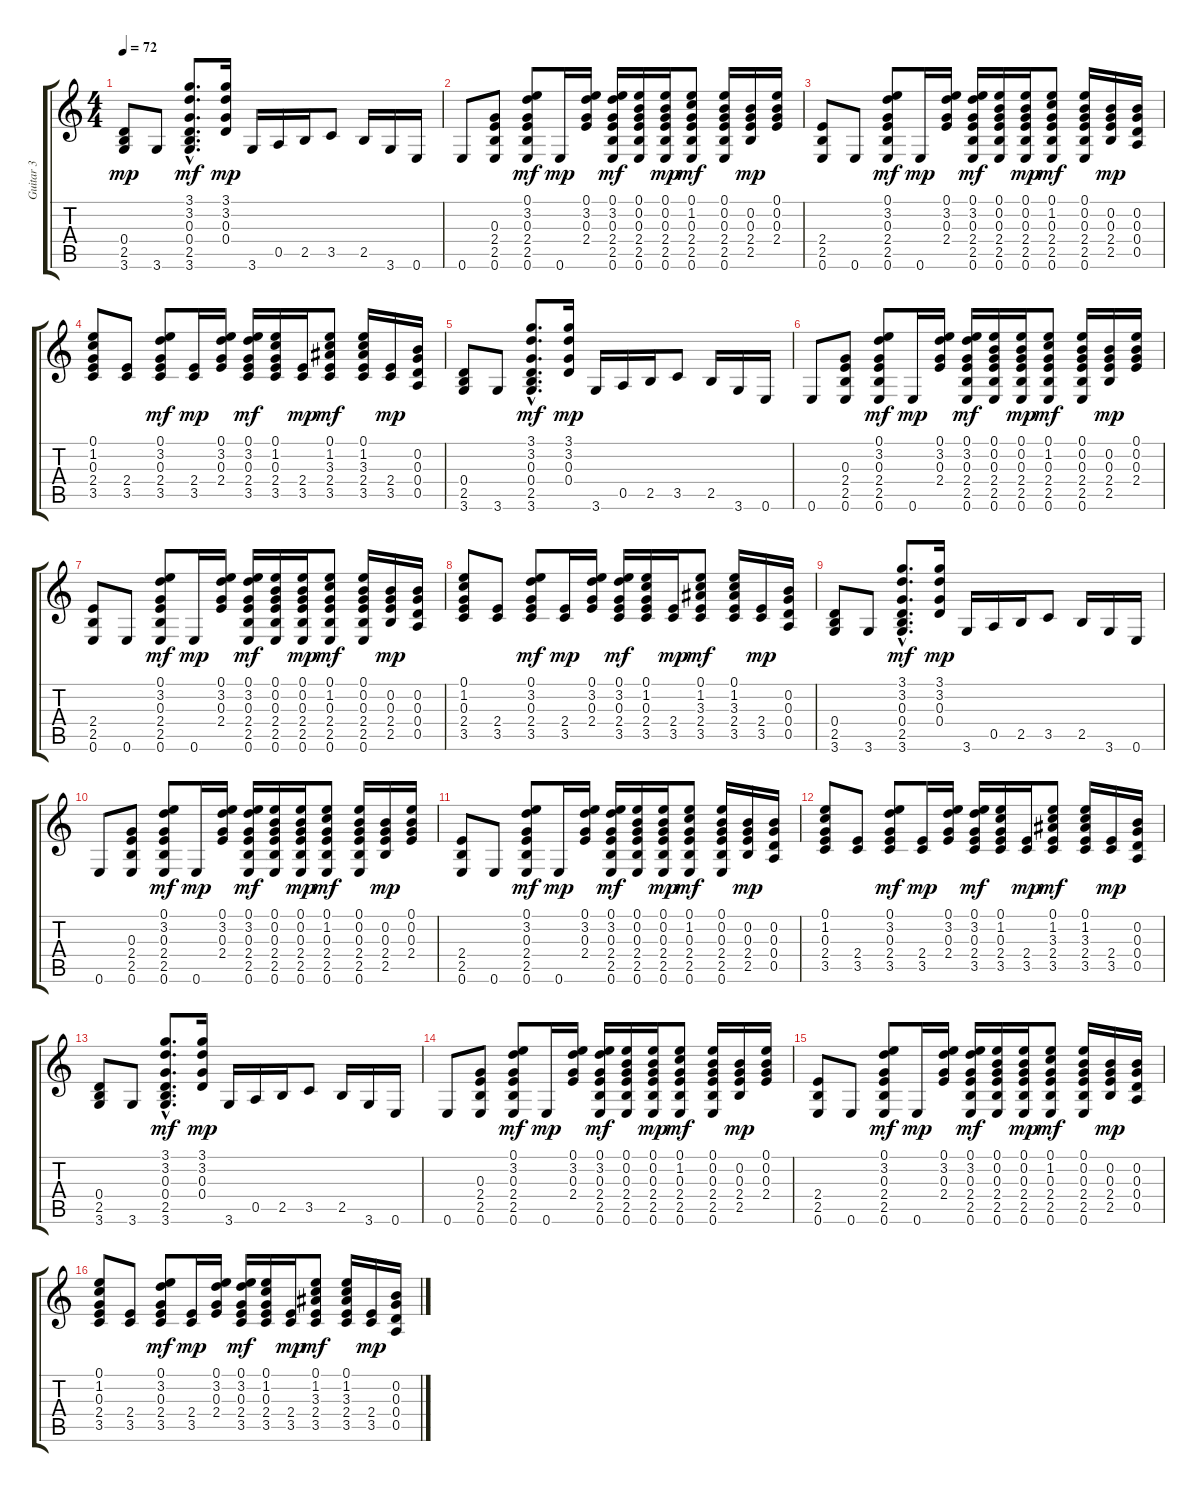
\track ("Guitar 3" "Guitar 3") {instrument electricguitarjazz}
\staff {score tabs}
\tuning (E4 B3 G3 D3 A2 E2) {hide}
\ts (4 4)
\tempo 72
\clef g2
\ks c
(0.4 2.5 3.6).8{dy mp} 3.6.8 (3.1{hac} 3.2{hac} 0.3{hac} 0.4{hac} 2.5{hac} 3.6{hac}).8{d dy mf} (3.1 3.2 0.3 0.4).16{dy mp} 3.6.16 0.5.16 2.5.16 3.5.8 2.5.16 3.6.16 0.6.16 |
0.6.8 (0.3 2.4 2.5 0.6).8 (0.1 3.2 0.3 2.4 2.5 0.6).8{dy mf} 0.6.16{dy mp} (0.1 3.2 0.3 2.4).16 (0.1 3.2 0.3 2.4 2.5 0.6).16{dy mf} (0.1 0.2 0.3 2.4 2.5 0.6).16 (0.1 0.2 0.3 2.4 2.5 0.6).16{dy mp} (0.1 1.2 0.3 2.4 2.5 0.6).8{dy mf} (0.1 0.2 0.3 2.4 2.5 0.6).16 (0.2 0.3 2.4 2.5).16{dy mp} (0.1 0.2 0.3 2.4).16 |
(2.4 2.5 0.6).8 0.6.8 (0.1 3.2 0.3 2.4 2.5 0.6).8{dy mf} 0.6.16{dy mp} (0.1 3.2 0.3 2.4).16 (0.1 3.2 0.3 2.4 2.5 0.6).16{dy mf} (0.1 0.2 0.3 2.4 2.5 0.6).16 (0.1 0.2 0.3 2.4 2.5 0.6).16{dy mp} (0.1 1.2 0.3 2.4 2.5 0.6).8{dy mf} (0.1 0.2 0.3 2.4 2.5 0.6).16 (0.2 0.3 2.4 2.5).16{dy mp} (0.2 0.3 0.4 0.5).16 |
(0.1 1.2 0.3 2.4 3.5).8 (2.4 3.5).8 (0.1 3.2 0.3 2.4 3.5).8{dy mf} (2.4 3.5).16{dy mp} (0.1 3.2 0.3 2.4).16 (0.1 3.2 0.3 2.4 3.5).16{dy mf} (0.1 1.2 0.3 2.4 3.5).16 (2.4 3.5).16{dy mp} (0.1 1.2 3.3 2.4 3.5).8{dy mf} (0.1 1.2 3.3 2.4 3.5).16 (2.4 3.5).16{dy mp} (0.2 0.3 0.4 0.5).16 |
(0.4 2.5 3.6).8 3.6.8 (3.1{hac} 3.2{hac} 0.3{hac} 0.4{hac} 2.5{hac} 3.6{hac}).8{d dy mf} (3.1 3.2 0.3 0.4).16{dy mp} 3.6.16 0.5.16 2.5.16 3.5.8 2.5.16 3.6.16 0.6.16 |
0.6.8 (0.3 2.4 2.5 0.6).8 (0.1 3.2 0.3 2.4 2.5 0.6).8{dy mf} 0.6.16{dy mp} (0.1 3.2 0.3 2.4).16 (0.1 3.2 0.3 2.4 2.5 0.6).16{dy mf} (0.1 0.2 0.3 2.4 2.5 0.6).16 (0.1 0.2 0.3 2.4 2.5 0.6).16{dy mp} (0.1 1.2 0.3 2.4 2.5 0.6).8{dy mf} (0.1 0.2 0.3 2.4 2.5 0.6).16 (0.2 0.3 2.4 2.5).16{dy mp} (0.1 0.2 0.3 2.4).16 |
(2.4 2.5 0.6).8 0.6.8 (0.1 3.2 0.3 2.4 2.5 0.6).8{dy mf} 0.6.16{dy mp} (0.1 3.2 0.3 2.4).16 (0.1 3.2 0.3 2.4 2.5 0.6).16{dy mf} (0.1 0.2 0.3 2.4 2.5 0.6).16 (0.1 0.2 0.3 2.4 2.5 0.6).16{dy mp} (0.1 1.2 0.3 2.4 2.5 0.6).8{dy mf} (0.1 0.2 0.3 2.4 2.5 0.6).16 (0.2 0.3 2.4 2.5).16{dy mp} (0.2 0.3 0.4 0.5).16 |
(0.1 1.2 0.3 2.4 3.5).8 (2.4 3.5).8 (0.1 3.2 0.3 2.4 3.5).8{dy mf} (2.4 3.5).16{dy mp} (0.1 3.2 0.3 2.4).16 (0.1 3.2 0.3 2.4 3.5).16{dy mf} (0.1 1.2 0.3 2.4 3.5).16 (2.4 3.5).16{dy mp} (0.1 1.2 3.3 2.4 3.5).8{dy mf} (0.1 1.2 3.3 2.4 3.5).16 (2.4 3.5).16{dy mp} (0.2 0.3 0.4 0.5).16 |
(0.4 2.5 3.6).8 3.6.8 (3.1{hac} 3.2{hac} 0.3{hac} 0.4{hac} 2.5{hac} 3.6{hac}).8{d dy mf} (3.1 3.2 0.3 0.4).16{dy mp} 3.6.16 0.5.16 2.5.16 3.5.8 2.5.16 3.6.16 0.6.16 |
0.6.8 (0.3 2.4 2.5 0.6).8 (0.1 3.2 0.3 2.4 2.5 0.6).8{dy mf} 0.6.16{dy mp} (0.1 3.2 0.3 2.4).16 (0.1 3.2 0.3 2.4 2.5 0.6).16{dy mf} (0.1 0.2 0.3 2.4 2.5 0.6).16 (0.1 0.2 0.3 2.4 2.5 0.6).16{dy mp} (0.1 1.2 0.3 2.4 2.5 0.6).8{dy mf} (0.1 0.2 0.3 2.4 2.5 0.6).16 (0.2 0.3 2.4 2.5).16{dy mp} (0.1 0.2 0.3 2.4).16 |
(2.4 2.5 0.6).8 0.6.8 (0.1 3.2 0.3 2.4 2.5 0.6).8{dy mf} 0.6.16{dy mp} (0.1 3.2 0.3 2.4).16 (0.1 3.2 0.3 2.4 2.5 0.6).16{dy mf} (0.1 0.2 0.3 2.4 2.5 0.6).16 (0.1 0.2 0.3 2.4 2.5 0.6).16{dy mp} (0.1 1.2 0.3 2.4 2.5 0.6).8{dy mf} (0.1 0.2 0.3 2.4 2.5 0.6).16 (0.2 0.3 2.4 2.5).16{dy mp} (0.2 0.3 0.4 0.5).16 |
(0.1 1.2 0.3 2.4 3.5).8 (2.4 3.5).8 (0.1 3.2 0.3 2.4 3.5).8{dy mf} (2.4 3.5).16{dy mp} (0.1 3.2 0.3 2.4).16 (0.1 3.2 0.3 2.4 3.5).16{dy mf} (0.1 1.2 0.3 2.4 3.5).16 (2.4 3.5).16{dy mp} (0.1 1.2 3.3 2.4 3.5).8{dy mf} (0.1 1.2 3.3 2.4 3.5).16 (2.4 3.5).16{dy mp} (0.2 0.3 0.4 0.5).16 |
(0.4 2.5 3.6).8 3.6.8 (3.1{hac} 3.2{hac} 0.3{hac} 0.4{hac} 2.5{hac} 3.6{hac}).8{d dy mf} (3.1 3.2 0.3 0.4).16{dy mp} 3.6.16 0.5.16 2.5.16 3.5.8 2.5.16 3.6.16 0.6.16 |
0.6.8 (0.3 2.4 2.5 0.6).8 (0.1 3.2 0.3 2.4 2.5 0.6).8{dy mf} 0.6.16{dy mp} (0.1 3.2 0.3 2.4).16 (0.1 3.2 0.3 2.4 2.5 0.6).16{dy mf} (0.1 0.2 0.3 2.4 2.5 0.6).16 (0.1 0.2 0.3 2.4 2.5 0.6).16{dy mp} (0.1 1.2 0.3 2.4 2.5 0.6).8{dy mf} (0.1 0.2 0.3 2.4 2.5 0.6).16 (0.2 0.3 2.4 2.5).16{dy mp} (0.1 0.2 0.3 2.4).16 |
(2.4 2.5 0.6).8 0.6.8 (0.1 3.2 0.3 2.4 2.5 0.6).8{dy mf} 0.6.16{dy mp} (0.1 3.2 0.3 2.4).16 (0.1 3.2 0.3 2.4 2.5 0.6).16{dy mf} (0.1 0.2 0.3 2.4 2.5 0.6).16 (0.1 0.2 0.3 2.4 2.5 0.6).16{dy mp} (0.1 1.2 0.3 2.4 2.5 0.6).8{dy mf} (0.1 0.2 0.3 2.4 2.5 0.6).16 (0.2 0.3 2.4 2.5).16{dy mp} (0.2 0.3 0.4 0.5).16 |
(0.1 1.2 0.3 2.4 3.5).8 (2.4 3.5).8 (0.1 3.2 0.3 2.4 3.5).8{dy mf} (2.4 3.5).16{dy mp} (0.1 3.2 0.3 2.4).16 (0.1 3.2 0.3 2.4 3.5).16{dy mf} (0.1 1.2 0.3 2.4 3.5).16 (2.4 3.5).16{dy mp} (0.1 1.2 3.3 2.4 3.5).8{dy mf} (0.1 1.2 3.3 2.4 3.5).16 (2.4 3.5).16{dy mp} (0.2 0.3 0.4 0.5).16
